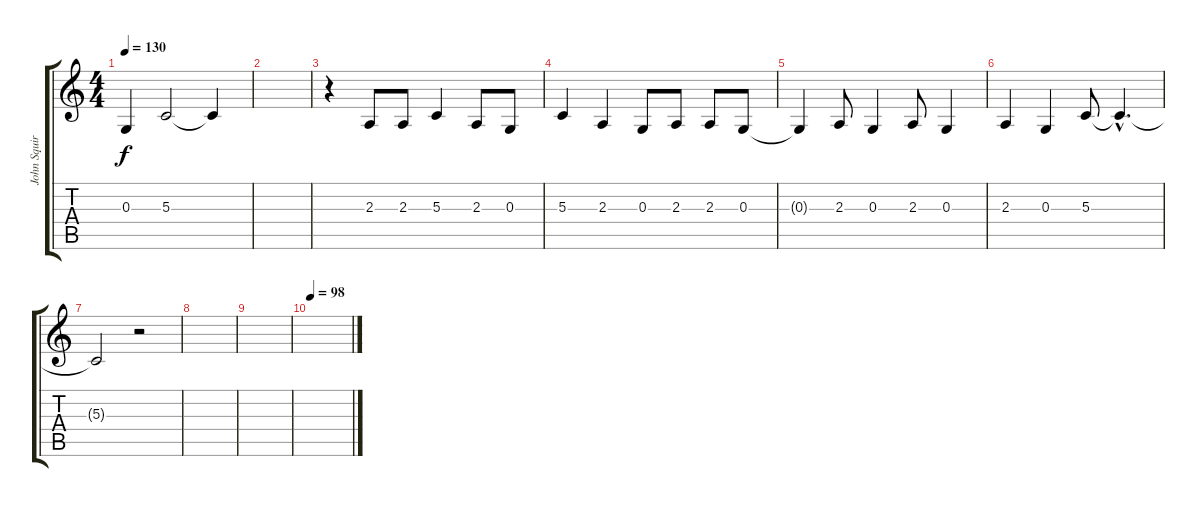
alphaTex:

\track ("John Squire - Vocal" "John Squir") {instrument clarinet}
\staff {score tabs}
\tuning (E4 B3 G3 D3 A2 E2) {hide}
\ts (4 4)
\tempo 130
\clef g2
\ks c
0.3{t}.4{dy f} 5.3.2 5.3{t}.4 |
|
r.4 2.3.8 2.3.8 5.3.4 2.3.8 0.3.8 |
5.3.4 2.3.4 0.3.8 2.3.8 2.3.8 0.3.8 |
0.3{t}.4 2.3.8 0.3.4 2.3.8 0.3.4 |
2.3.4 0.3.4 5.3.8 5.3{hac t}.4{d} |
5.3{t}.2 r.2 |
|
|
\tempo 98
